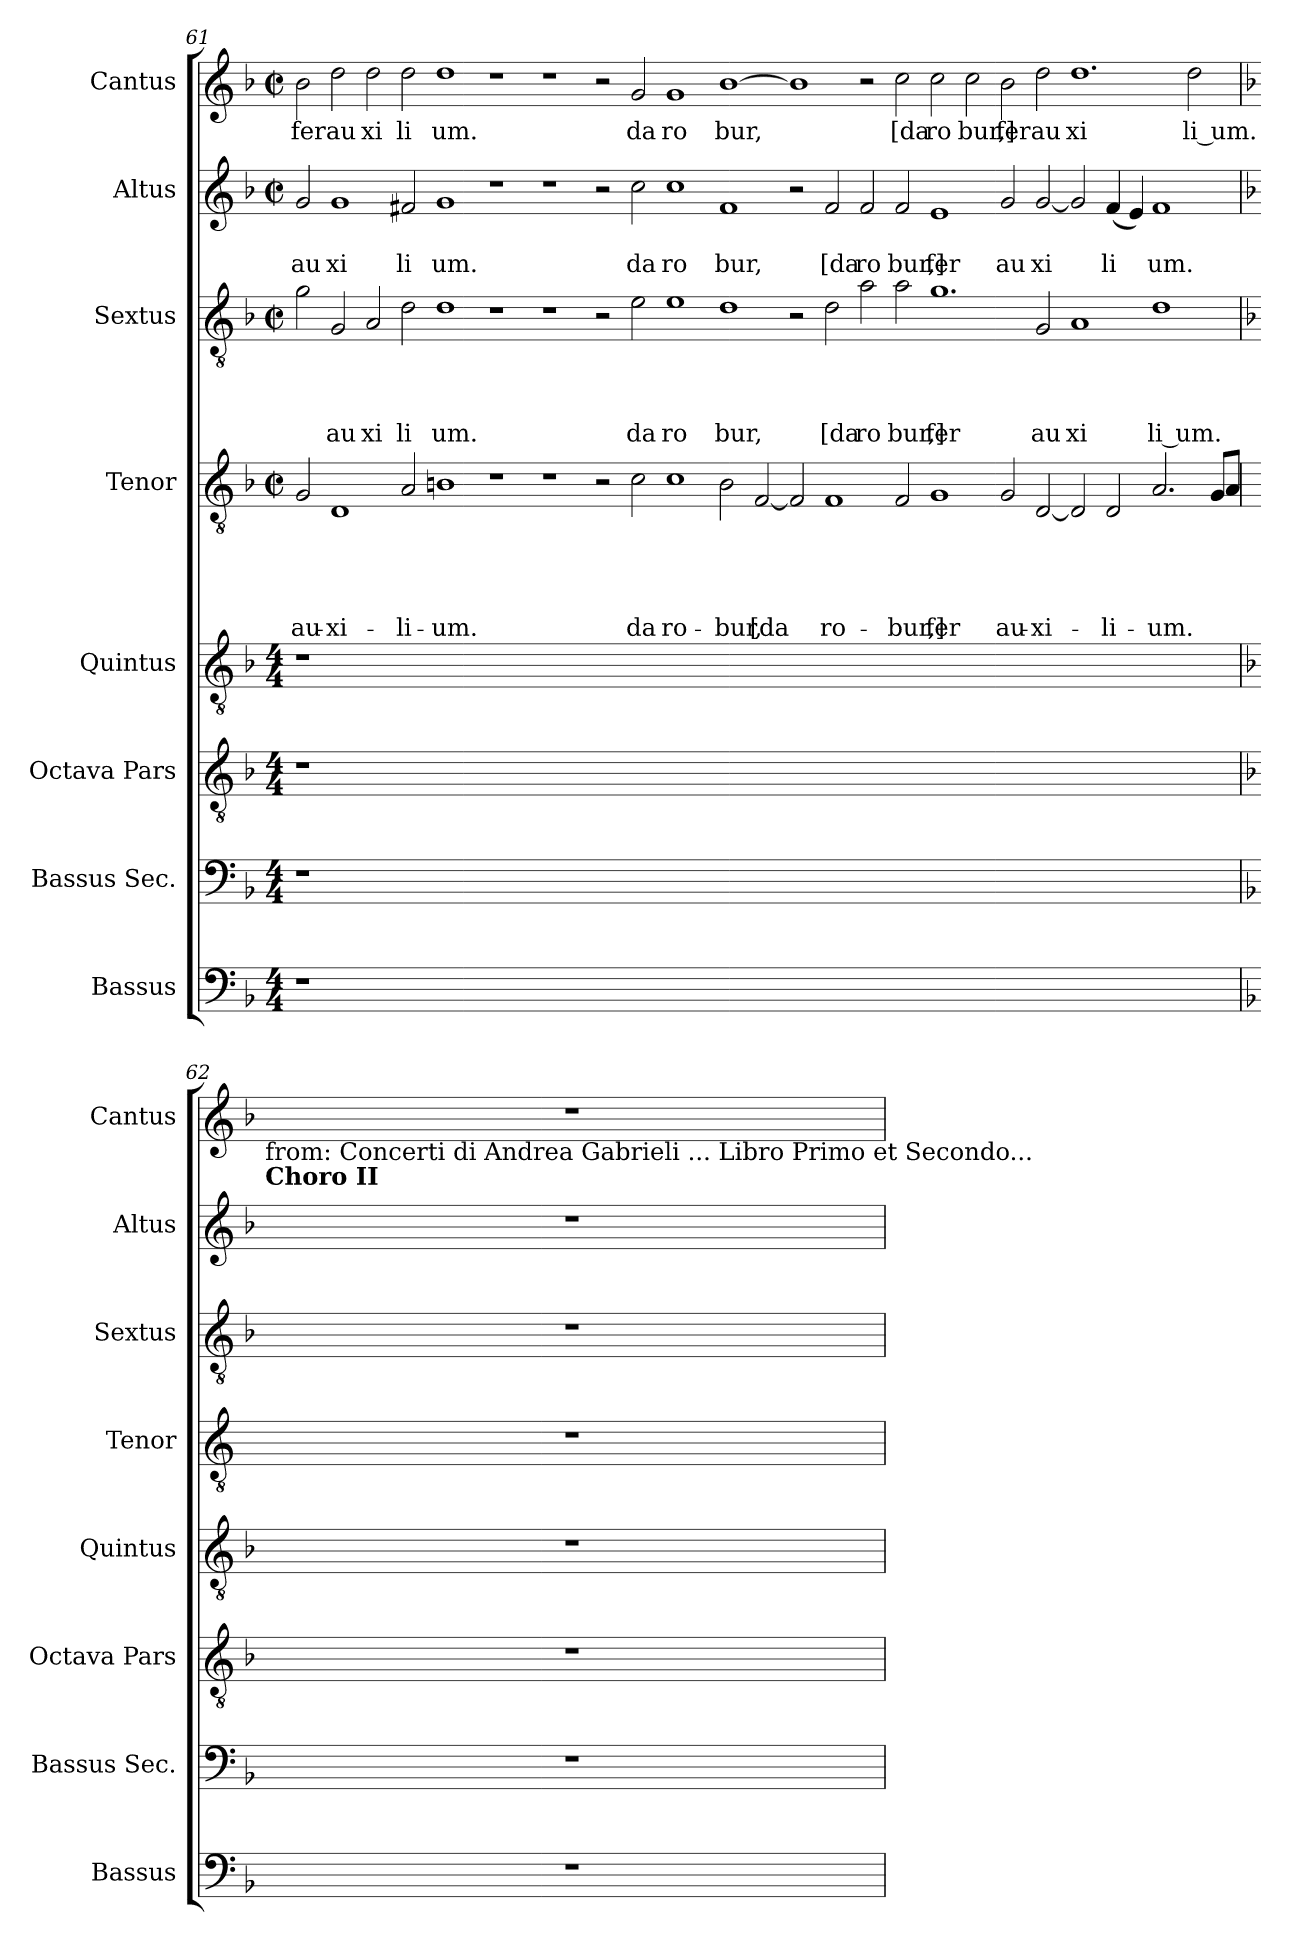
**kern	**kern	**kern	**kern	**kern	**text	**text	**text	**text	**text	**kern	**text	**text	**text	**text	**kern	**text	**text	**kern	**text
*part8	*part7	*part6	*part5	*part4	*part4	*part4	*part4	*part4	*part4	*part3	*part3	*part3	*part3	*part3	*part2	*part2	*part2	*part1	*part1
*staff8	*staff7	*staff6	*staff5	*staff4	*staff4	*staff4	*staff4	*staff4	*staff4	*staff3	*staff3	*staff3	*staff3	*staff3	*staff2	*staff2	*staff2	*staff1	*staff1
*I"Bassus	*I"Bassus Sec.	*I"Octava Pars	*I"Quintus	*I"Tenor	*	*	*	*	*	*I"Sextus	*	*	*	*	*I"Altus	*	*	*I"Cantus	*
*I'Bassus	*I'Bassus Sec.	*I'Octava Pars	*I'Quintus	*I'Tenor	*	*	*	*	*	*I'Sextus	*	*	*	*	*I'Altus	*	*	*I'Cantus	*
!!LO:LB:g=z
*clefF4	*clefF4	*clefGv2	*clefGv2	*clefGv2	*	*	*	*	*	*clefGv2	*	*	*	*	*clefG2	*	*	*clefG2	*
*	*	*	*	*ITrd-3c-5	*	*	*	*	*	*ITrd-3c-5	*	*	*	*	*ITrd-3c-5	*	*	*ITrd-3c-5	*
*k[b-]	*k[b-]	*k[b-]	*k[b-]	*k[b-e-]	*	*	*	*	*	*k[b-e-]	*	*	*	*	*k[b-e-]	*	*	*k[b-e-]	*
*F:	*F:	*F:	*F:	*B-:	*	*	*	*	*	*B-:	*	*	*	*	*B-:	*	*	*B-:	*
*M4/4	*M4/4	*M4/4	*M4/4	*M2/2	*	*	*	*	*	*M2/2	*	*	*	*	*M2/2	*	*	*M2/2	*
*	*	*	*	*met(c|)	*	*	*	*	*	*met(c|)	*	*	*	*	*met(c|)	*	*	*met(c|)	*
=61	=61	=61	=61	=61	=61	=61	=61	=61	=61	=61	=61	=61	=61	=61	=61	=61	=61	=61	=61
!	!	!	!	!	!	!	!	!	!LO:LY:b	!	!	!	!	!	!	!	!LO:LY:b	!	!LO:LY:b
1r	1r	1r	1r	2c/	.	.	.	.	au-	2cc\	.	.	.	.	2cc/	.	au	2ee-\	fer
!	!	!	!	!	!	!	!	!	!LO:LY:b	!	!	!	!	!LO:LY:b	!	!	!LO:LY:b	!	!LO:LY:b
.	.	.	.	1G	.	.	.	.	-xi-	2c/	.	.	.	au	1cc	.	xi	2gg\	au
!	!	!	!	!	!	!	!	!	!	!	!	!	!	!LO:LY:b	!	!	!	!	!LO:LY:b
000ryy	000ryy	000ryy	000ryy	.	.	.	.	.	.	2d/	.	.	.	xi	.	.	.	2gg\	xi
!	!	!	!	!	!	!	!	!	!LO:LY:b	!	!	!	!	!LO:LY:b	!	!	!LO:LY:b	!	!LO:LY:b
.	.	.	.	2d/	.	.	.	.	-li-	2g\	.	.	.	li	2b/	.	li	2gg\	li
!	!	!	!	!	!	!	!	!	!LO:LY:b	!	!	!	!	!LO:LY:b	!	!	!LO:LY:b	!	!LO:LY:b
.	.	.	.	1en	.	.	.	.	-um.	1g	.	.	.	um.	1cc	.	um.	1gg	um.
.	.	.	.	1r	.	.	.	.	.	1r	.	.	.	.	1r	.	.	1r	.
.	.	.	.	1r	.	.	.	.	.	1r	.	.	.	.	1r	.	.	1r	.
.	.	.	.	2r	.	.	.	.	.	2r	.	.	.	.	2r	.	.	2r	.
!	!	!	!	!	!	!	!	!	!LO:LY:b	!	!	!	!	!LO:LY:b	!	!	!LO:LY:b	!	!LO:LY:b
.	.	.	.	2f\	.	.	.	.	da	2a\	.	.	.	da	2ff\	.	da	2cc/	da
!	!	!	!	!	!	!	!	!	!LO:LY:b	!	!	!	!	!LO:LY:b	!	!	!LO:LY:b	!	!LO:LY:b
.	.	.	.	1f	.	.	.	.	ro-	1a	.	.	.	ro	1ff	.	ro	1cc	ro
!	!	!	!	!	!	!	!	!	!LO:LY:b	!	!	!	!	!LO:LY:b	!	!	!LO:LY:b	!	!LO:LY:b
.	.	.	.	2e\	.	.	.	.	-bur,	1g	.	.	.	bur,	1b	.	bur,	[>1ee-	bur,
!	!	!	!	!	!	!	!	!	!LO:LY:b	!	!	!	!	!	!	!	!	!	!
.	.	.	.	[<2B-/	.	.	.	.	[da	.	.	.	.	.	.	.	.	.	.
.	.	.	.	2B-/]	.	.	.	.	.	2r	.	.	.	.	2r	.	.	1ee-]	.
!	!	!	!	!	!	!	!	!	!LO:LY:b	!	!	!	!	!LO:LY:b	!	!	!LO:LY:b	!	!
.	.	.	.	1B-	.	.	.	.	ro-	2g\	.	.	.	[da	2b/	.	[da	.	.
!	!	!	!	!	!	!	!	!	!	!	!	!	!	!LO:LY:b	!	!	!LO:LY:b	!	!
00ryy	00ryy	00ryy	00ryy	.	.	.	.	.	.	2dd\	.	.	.	ro	2b/	.	ro	2r	.
!	!	!	!	!	!	!	!	!	!LO:LY:b	!	!	!	!	!LO:LY:b	!	!	!LO:LY:b	!	!LO:LY:b
.	.	.	.	2B-/	.	.	.	.	-bur,]	2dd\	.	.	.	bur,]	2b/	.	bur,]	2ff\	[da
!	!	!	!	!	!	!	!	!	!LO:LY:b	!	!	!	!	!LO:LY:b	!	!	!LO:LY:b	!	!LO:LY:b
.	.	.	.	1c	.	.	.	.	fer	1.cc	.	.	.	fer	1a	.	fer	2ff\	ro
!	!	!	!	!	!	!	!	!	!	!	!	!	!	!	!	!	!	!	!LO:LY:b
.	.	.	.	.	.	.	.	.	.	.	.	.	.	.	.	.	.	2ff\	bur,]
!	!	!	!	!	!	!	!	!	!LO:LY:b	!	!	!	!	!	!	!	!LO:LY:b	!	!LO:LY:b
.	.	.	.	2c/	.	.	.	.	au-	.	.	.	.	.	2cc/	.	au	2ee-\	fer
!	!	!	!	!	!	!	!	!	!LO:LY:b	!	!	!	!	!LO:LY:b	!	!	!LO:LY:b	!	!LO:LY:b
.	.	.	.	[<2G/	.	.	.	.	-xi-	2c/	.	.	.	au	[<2cc/	.	xi	2gg\	au
!	!	!	!	!	!	!	!	!	!	!	!	!	!	!LO:LY:b	!	!	!	!	!LO:LY:b
.	.	.	.	2G/]	.	.	.	.	.	1d	.	.	.	xi	2cc/]	.	.	1.gg	xi
!	!	!	!	!	!	!	!	!	!LO:LY:b	!	!	!	!	!	!	!	!LO:LY:b	!	!
.	.	.	.	2G/	.	.	.	.	-li-	.	.	.	.	.	(<4b/	.	li	.	.
.	.	.	.	.	.	.	.	.	.	.	.	.	.	.	4a/)	.	.	.	.
!	!	!	!	!	!	!	!	!	!LO:LY:b	!	!	!	!	!LO:LY:b	!	!	!LO:LY:b	!	!
1ryy	1ryy	1ryy	1ryy	2.d/	.	.	.	.	-um.	1g	.	.	.	li um.	1b	.	um.	.	.
!	!	!	!	!	!	!	!	!	!	!	!	!	!	!	!	!	!	!	!LO:LY:b
.	.	.	.	.	.	.	.	.	.	.	.	.	.	.	.	.	.	2gg\	li um.
.	.	.	.	8c/L	.	.	.	.	.	.	.	.	.	.	.	.	.	.	.
.	.	.	.	8d/J	.	.	.	.	.	.	.	.	.	.	.	.	.	.	.
!!LO:PB:g=z
=62	=62	=62	=62	=62	=62	=62	=62	=62	=62	=62	=62	=62	=62	=62	=62	=62	=62	=62	=62
*	*	*	*	*k[b-]	*	*	*	*	*	*	*	*	*	*	*	*	*	*	*
*	*	*	*	*F:	*	*	*	*	*	*	*	*	*	*	*	*	*	*	*
!	!	!	!	!	!	!	!	!	!	!	!	!	!	!	!	!	!	!LO:TX:b:t=from&colon; Concerti di Andrea Gabrieli ... Libro Primo et Secondo...	!
!	!	!	!	!	!	!	!	!	!	!	!	!	!	!	!	!	!	!LO:TX:b:B:t=Choro II	!
1r	1r	1r	1r	1r	.	.	.	.	.	1r	.	.	.	.	1r	.	.	1r	.
=	=	=	=	=	=	=	=	=	=	=	=	=	=	=	=	=	=	=	=
*-	*-	*-	*-	*-	*-	*-	*-	*-	*-	*-	*-	*-	*-	*-	*-	*-	*-	*-	*-
